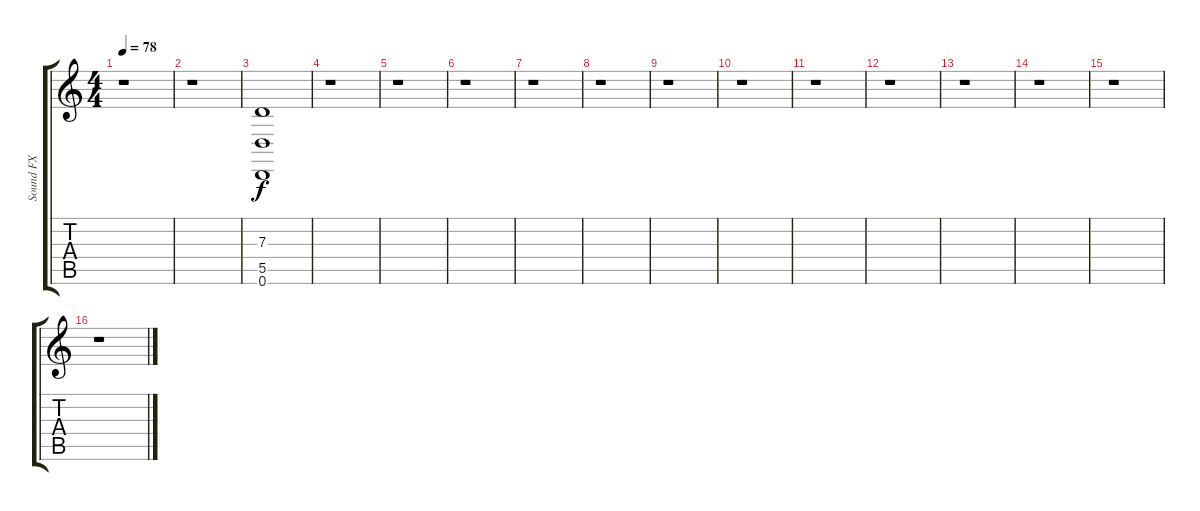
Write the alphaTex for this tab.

\track ("Sound FX" "Sound FX") {instrument tubularbells}
\staff {score tabs}
\tuning (E4 B3 G3 D3 A2 D2) {hide}
\ts (4 4)
\tempo 78
\clef g2
\ks c
r.1{dy f} |
r.1 |
(7.3 5.5 0.6).1 |
r.1 |
r.1 |
r.1 |
r.1 |
r.1 |
r.1 |
r.1 |
r.1 |
r.1 |
r.1 |
r.1 |
r.1 |
r.1
